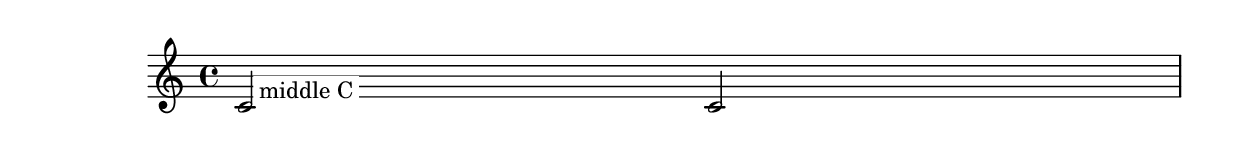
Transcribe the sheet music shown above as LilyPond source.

%% Do not edit this file; it is automatically
%% generated from LSR http://lsr.dsi.unimi.it
%% This file is in the public domain.
\version "2.13.16"

\header {
  lsrtags = "editorial-annotations, text"

%% Translation of GIT committish: 2b0dc29608d6c3f5a03ead4877ae514c647adb74
  texidoces = "
La instrucción @code{\\whiteout} intercala un rectángulo blanco
debajo de un elemento de marcado.  Este rectángulo blanco no tapa
a ningún otro objeto gráfico, puesto que las líneas del pentagrama
están en una capa inferior a la de la mayor parte de los otros
objetos.

"
  doctitlees = "Poner en blanco las líneas del pentagrama utilizando la instrucción \\whiteout"

  texidoc = "
The @code{\\whiteout} command underlays a markup with a white box.
Since staff lines are in a lower layer than most other grobs, this
white box will not overlap any other grob.

"
  doctitle = "Blanking staff lines using the \\whiteout command"
} % begin verbatim

\layout { ragged-right = ##f }
\relative c' {
  \override TextScript #'extra-offset = #'(2 . 4)
  c2-\markup { \whiteout \pad-markup #0.5 "middle C" } c
}

